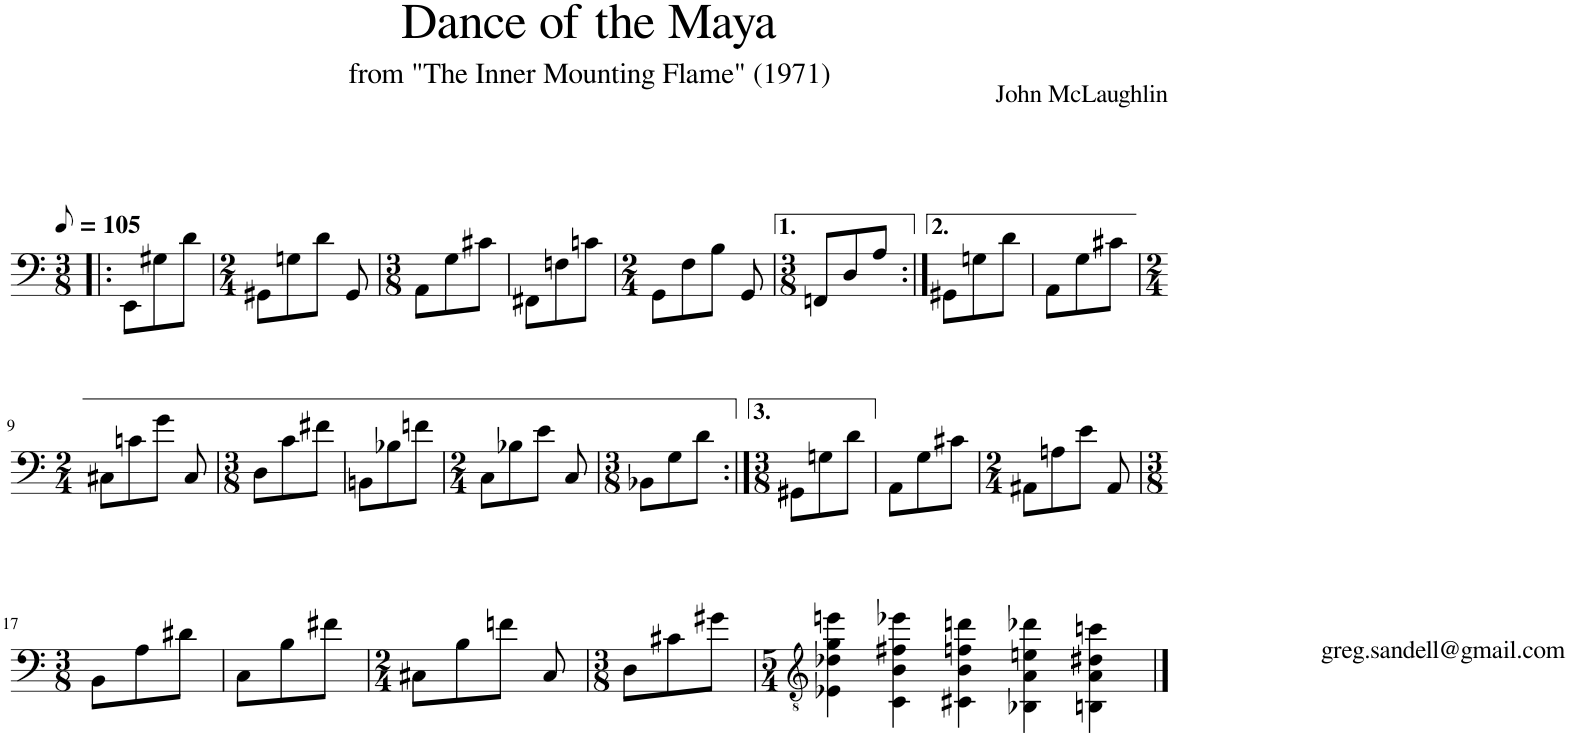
**kern
*part1
*staff1
*I"Acoustic Guitar
*I'Guit.
*clefF4
*k[]
*M3/8
*MM53
=1!|:
8EE\L
8G#X\
8d\J
=2
*M2/4
8GG#X\L
8Gn\
8d\J
8GG#/
=3
*M3/8
8AA\L
8G\
8c#X\J
=4
8FF#X\L
8Fn\
8cn\J
=5
*M2/4
8GG\L
8F\
8B\J
8GG/
=6
*M3/8
8FFn/L
8D/
8A/J
=7:|!
8GG#X\L
8Gn\
8d\J
=8
8AA\L
8G\
8c#X\J
!!LO:LB:g=z
=9
*M2/4
8C#X\L
8cn\
8g\J
8C#/
=10
*M3/8
8D\L
8c\
8f#X\J
=11
8BBn\L
8B-X\
8fn\J
=12
*M2/4
8C\L
8B-X\
8e\J
8C/
=13
*M3/8
8BB-X\L
8G\
8d\J
=14:|!
*M3/8
8GG#X\L
8Gn\
8d\J
=15
8AA\L
8G\
8c#X\J
=16
*M2/4
8AA#X\L
8An\
8e\J
8AA#/
!!LO:LB:g=z
=17
*M3/8
8BB\L
8A\
8d#X\J
=18
8C\L
8B\
8f#X\J
=19
*M2/4
8C#X\L
8B\
8fn\J
8C#/
=20
*M3/8
8D\L
8c#X\
8g#X\J
=21
*clefGv2
*M5/4
!LO:TX:a:t=greg.sandell@gmail.com
4E-X\ 4d-X\ 4g\ 4een\
4C\ 4B\ 4f#X\ 4ee-X\
4C#X\ 4B\ 4fn\ 4ddn\
4BB-X\ 4A\ 4en\ 4dd-X\
4BBn\ 4A\ 4d#X\ 4ccn\
==
*-
